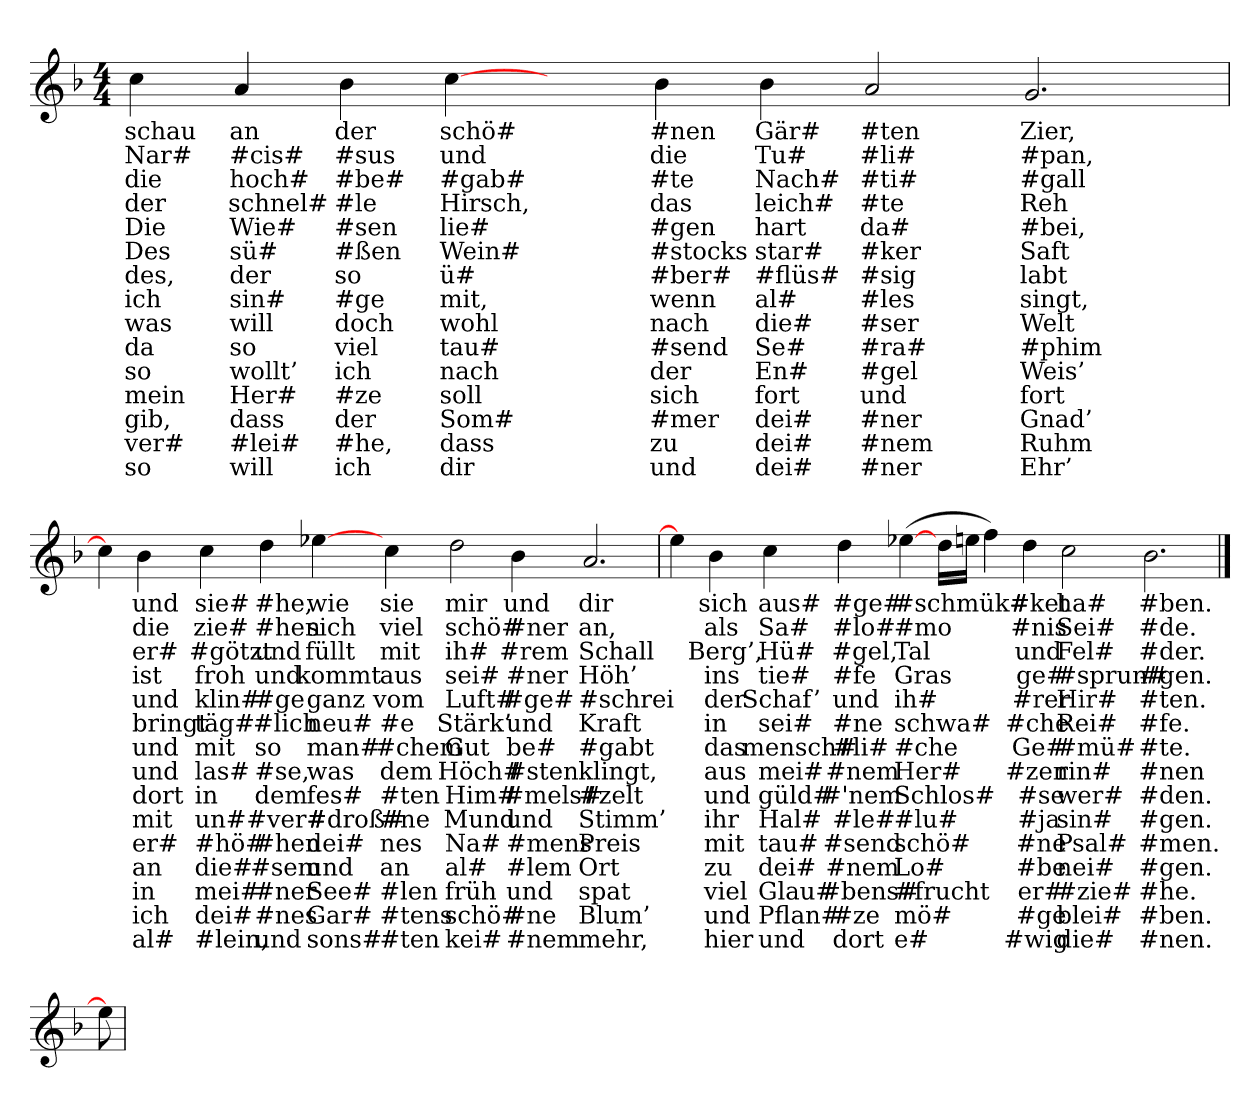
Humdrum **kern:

**kern	**text	**text	**text	**text	**text	**text	**text	**text	**text	**text	**text	**text	**text	**text	**text
*part1	*part1	*part1	*part1	*part1	*part1	*part1	*part1	*part1	*part1	*part1	*part1	*part1	*part1	*part1	*part1
*staff1	*staff1	*staff1	*staff1	*staff1	*staff1	*staff1	*staff1	*staff1	*staff1	*staff1	*staff1	*staff1	*staff1	*staff1	*staff1
*clefG2	*	*	*	*	*	*	*	*	*	*	*	*	*	*	*
*k[b-]	*	*	*	*	*	*	*	*	*	*	*	*	*	*	*
*M4/4	*	*	*	*	*	*	*	*	*	*	*	*	*	*	*
=	=	=	=	=	=	=	=	=	=	=	=	=	=	=	=
4cc	schau	Nar#	die	der	Die	Des	des,	ich	was	da	so	mein	gib,	ver#	so
4a	an	#cis#	hoch#	schnel#	Wie#	sü#	der	sin#	will	so	wollt’	Her#	dass	#lei#	will
4b-	der	#sus	#be#	#le	#sen	#ßen	so	#ge	doch	viel	ich	#ze	der	#he,	ich
[4cc	schö#	und	#gab#	Hirsch,	lie#	Wein#	ü#	mit,	wohl	tau#	nach	soll	Som#	dass	dir
4ryy	.	.	.	.	.	.	.	.	.	.	.	.	.	.	.
4b-	#nen	die	#te	das	#gen	#stocks	#ber#	wenn	nach	#send	der	sich	#mer	zu	und
4b-	Gär#	Tu#	Nach#	leich#	hart	star#	#flüs#	al#	die#	Se#	En#	fort	dei#	dei#	dei#
2a	#ten	#li#	#ti#	#te	da#	#ker	#sig	#les	#ser	#ra#	#gel	und	#ner	#nem	#ner
2.g	Zier,	#pan,	#gall	Reh	#bei,	Saft	labt	singt,	Welt	#phim	Weis’	fort	Gnad’	Ruhm	Ehr’
=	=	=	=	=	=	=	=	=	=	=	=	=	=	=	=
4cc]	.	.	.	.	.	.	.	.	.	.	.	.	.	.	.
4b-	und	die	er#	ist	und	bringt	und	und	dort	mit	er#	an	in	ich	al#
4cc	sie#	zie#	#götzt	froh	klin#	täg#	mit	las#	in	un#	#hö#	die#	mei#	dei#	#lein,
4dd	#he,	#hen	und	und	#ge	#lich	so	#se,	dem	#ver#	#hen	#sem	#ner	#nes	und
[4ee-X	wie	sich	füllt	kommt	ganz	neu#	man#	was	fes#	#droß#	dei#	und	See#	Gar#	sons#
4cc	sie	viel	mit	aus	vom	#e	#chem	dem	#ten	#ne	nes	an	#len	#tens	#ten
2dd	mir	schö#	ih#	sei#	Luft#	Stärk’	Gut	Höch#	Him#	Mund	Na#	al#	früh	schö#	kei#
4b-	und	#ner	#rem	#ner	#ge#	und	be#	#sten	#mels#	und	#mens	#lem	und	#ne	#nem
2.a	dir	an,	Schall	Höh’	#schrei	Kraft	#gabt	klingt,	#zelt	Stimm’	Preis	Ort	spat	Blum’	mehr,
=	=	=	=	=	=	=	=	=	=	=	=	=	=	=	=
4ee-]	.	.	.	.	.	.	.	.	.	.	.	.	.	.	.
4b-	sich	als	Berg’,	ins	der	in	das	aus	und	ihr	mit	zu	viel	und	hier
4cc	aus#	Sa#	Hü#	tie#	Schaf’	sei#	mensch#	mei#	güld#	Hal#	tau#	dei#	Glau#	Pflan#	und
4dd	#ge#	#lo#	#gel,	#fe	und	#ne	#li#	#nem	#'nem	#le#	#send	#nem	#bens#	#ze	dort
([4ee-X	#schmük#	#mo	Tal	Gras	ih#	schwa#	#che	Her#	Schlos#	#lu#	schö#	Lo#	#frucht	mö#	e#
16ddLL	.	.	.	.	.	.	.	.	.	.	.	.	.	.	.
16eenJJ	.	.	.	.	.	.	.	.	.	.	.	.	.	.	.
4ff)	.	.	.	.	.	.	.	.	.	.	.	.	.	.	.
4dd	#ket	#nis	und	ge#	#rer	#che	Ge#	#zen	#se	#ja	#ne	#be	er#	#ge	#wig
2cc	ha#	Sei#	Fel#	#sprun#	Hir#	Rei#	#mü#	rin#	wer#	sin#	Psal#	nei#	#zie#	blei#	die#
2.b-	#ben.	#de.	#der.	#gen.	#ten.	#fe.	#te.	#nen	#den.	#gen.	#men.	#gen.	#he.	#ben.	#nen.
==1	==1	==1	==1	==1	==1	==1	==1	==1	==1	==1	==1	==1	==1	==1	==1
8ee-]	.	.	.	.	.	.	.	.	.	.	.	.	.	.	.
=	=	=	=	=	=	=	=	=	=	=	=	=	=	=	=
*-	*-	*-	*-	*-	*-	*-	*-	*-	*-	*-	*-	*-	*-	*-	*-
